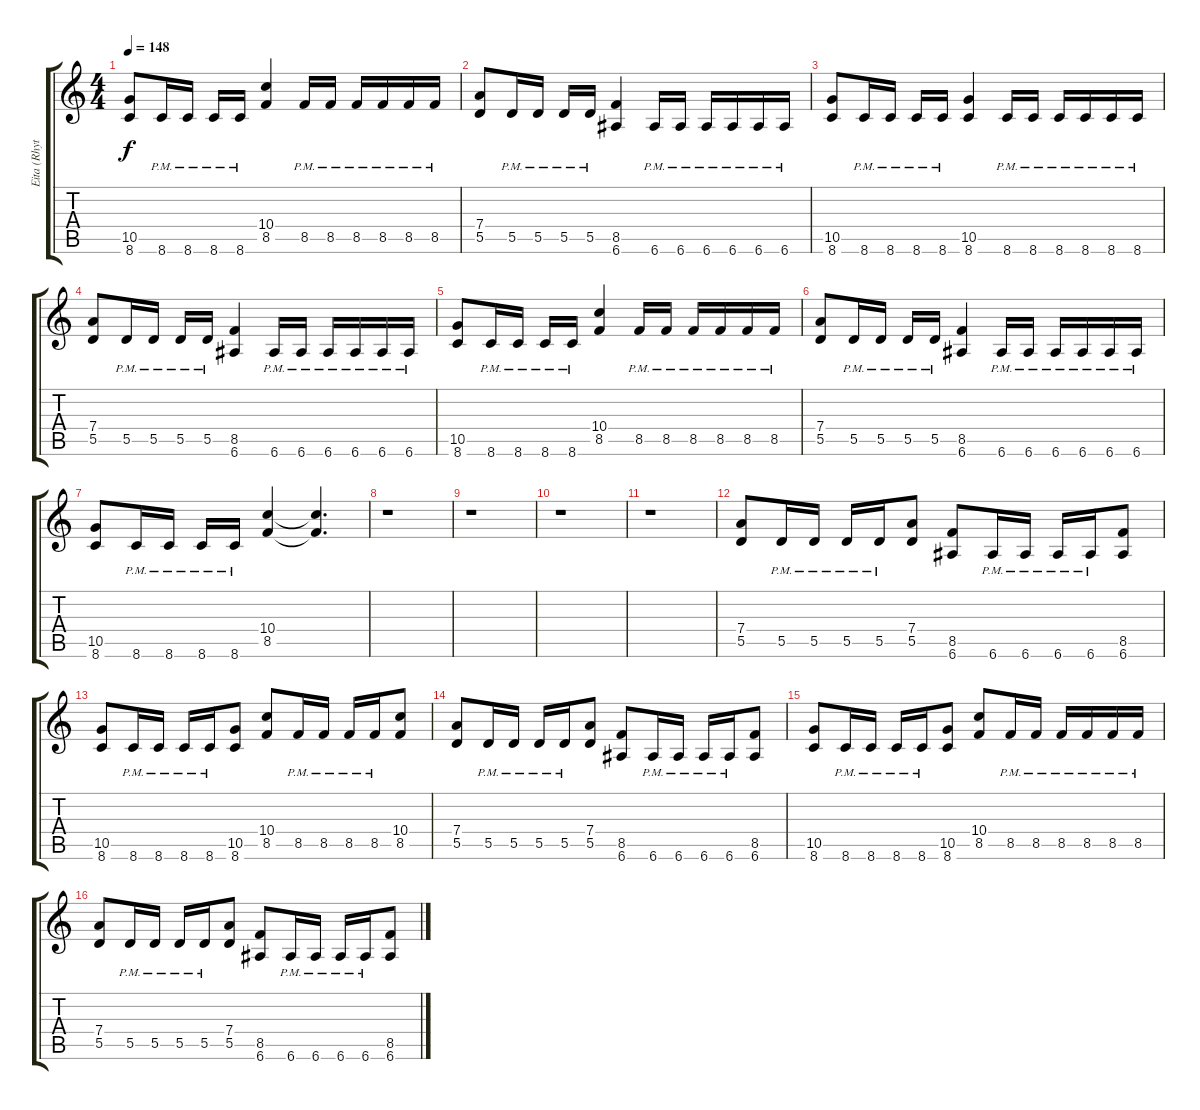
\track ("Eita (Rhythm G)" "Eita (Rhyt") {instrument overdrivenguitar}
\staff {score tabs}
\tuning (E4 B3 G3 D3 A2 E2) {hide}
\ts (4 4)
\tempo 148
\clef g2
\ks c
(10.5 8.6).8{dy f} 8.6{pm}.16 8.6{pm}.16 8.6{pm}.16 8.6{pm}.16 (10.4 8.5).4 8.5{pm}.16 8.5{pm}.16 8.5{pm}.16 8.5{pm}.16 8.5{pm}.16 8.5{pm}.16 |
(7.4 5.5).8 5.5{pm}.16 5.5{pm}.16 5.5{pm}.16 5.5{pm}.16 (8.5 6.6).4 6.6{pm}.16 6.6{pm}.16 6.6{pm}.16 6.6{pm}.16 6.6{pm}.16 6.6{pm}.16 |
(10.5 8.6).8 8.6{pm}.16 8.6{pm}.16 8.6{pm}.16 8.6{pm}.16 (10.5 8.6).4 8.6{pm}.16 8.6{pm}.16 8.6{pm}.16 8.6{pm}.16 8.6{pm}.16 8.6{pm}.16 |
(7.4 5.5).8 5.5{pm}.16 5.5{pm}.16 5.5{pm}.16 5.5{pm}.16 (8.5 6.6).4 6.6{pm}.16 6.6{pm}.16 6.6{pm}.16 6.6{pm}.16 6.6{pm}.16 6.6{pm}.16 |
(10.5 8.6).8 8.6{pm}.16 8.6{pm}.16 8.6{pm}.16 8.6{pm}.16 (10.4 8.5).4 8.5{pm}.16 8.5{pm}.16 8.5{pm}.16 8.5{pm}.16 8.5{pm}.16 8.5{pm}.16 |
(7.4 5.5).8 5.5{pm}.16 5.5{pm}.16 5.5{pm}.16 5.5{pm}.16 (8.5 6.6).4 6.6{pm}.16 6.6{pm}.16 6.6{pm}.16 6.6{pm}.16 6.6{pm}.16 6.6{pm}.16 |
(10.5 8.6).8 8.6{pm}.16 8.6{pm}.16 8.6{pm}.16 8.6{pm}.16 (10.4 8.5).4 (10.4{t} 8.5{t}).4{d} |
r.1 |
r.1 |
r.1 |
r.1 |
(7.4 5.5).8 5.5{pm}.16 5.5{pm}.16 5.5{pm}.16 5.5{pm}.16 (7.4 5.5).8 (8.5 6.6).8 6.6{pm}.16 6.6{pm}.16 6.6{pm}.16 6.6{pm}.16 (8.5 6.6).8 |
(10.5 8.6).8 8.6{pm}.16 8.6{pm}.16 8.6{pm}.16 8.6{pm}.16 (10.5 8.6).8 (10.4 8.5).8 8.5{pm}.16 8.5{pm}.16 8.5{pm}.16 8.5{pm}.16 (10.4 8.5).8 |
(7.4 5.5).8 5.5{pm}.16 5.5{pm}.16 5.5{pm}.16 5.5{pm}.16 (7.4 5.5).8 (8.5 6.6).8 6.6{pm}.16 6.6{pm}.16 6.6{pm}.16 6.6{pm}.16 (8.5 6.6).8 |
(10.5 8.6).8 8.6{pm}.16 8.6{pm}.16 8.6{pm}.16 8.6{pm}.16 (10.5 8.6).8 (10.4 8.5).8 8.5{pm}.16 8.5{pm}.16 8.5{pm}.16 8.5{pm}.16 8.5{pm}.16 8.5{pm}.16 |
(7.4 5.5).8 5.5{pm}.16 5.5{pm}.16 5.5{pm}.16 5.5{pm}.16 (7.4 5.5).8 (8.5 6.6).8 6.6{pm}.16 6.6{pm}.16 6.6{pm}.16 6.6{pm}.16 (8.5 6.6).8
